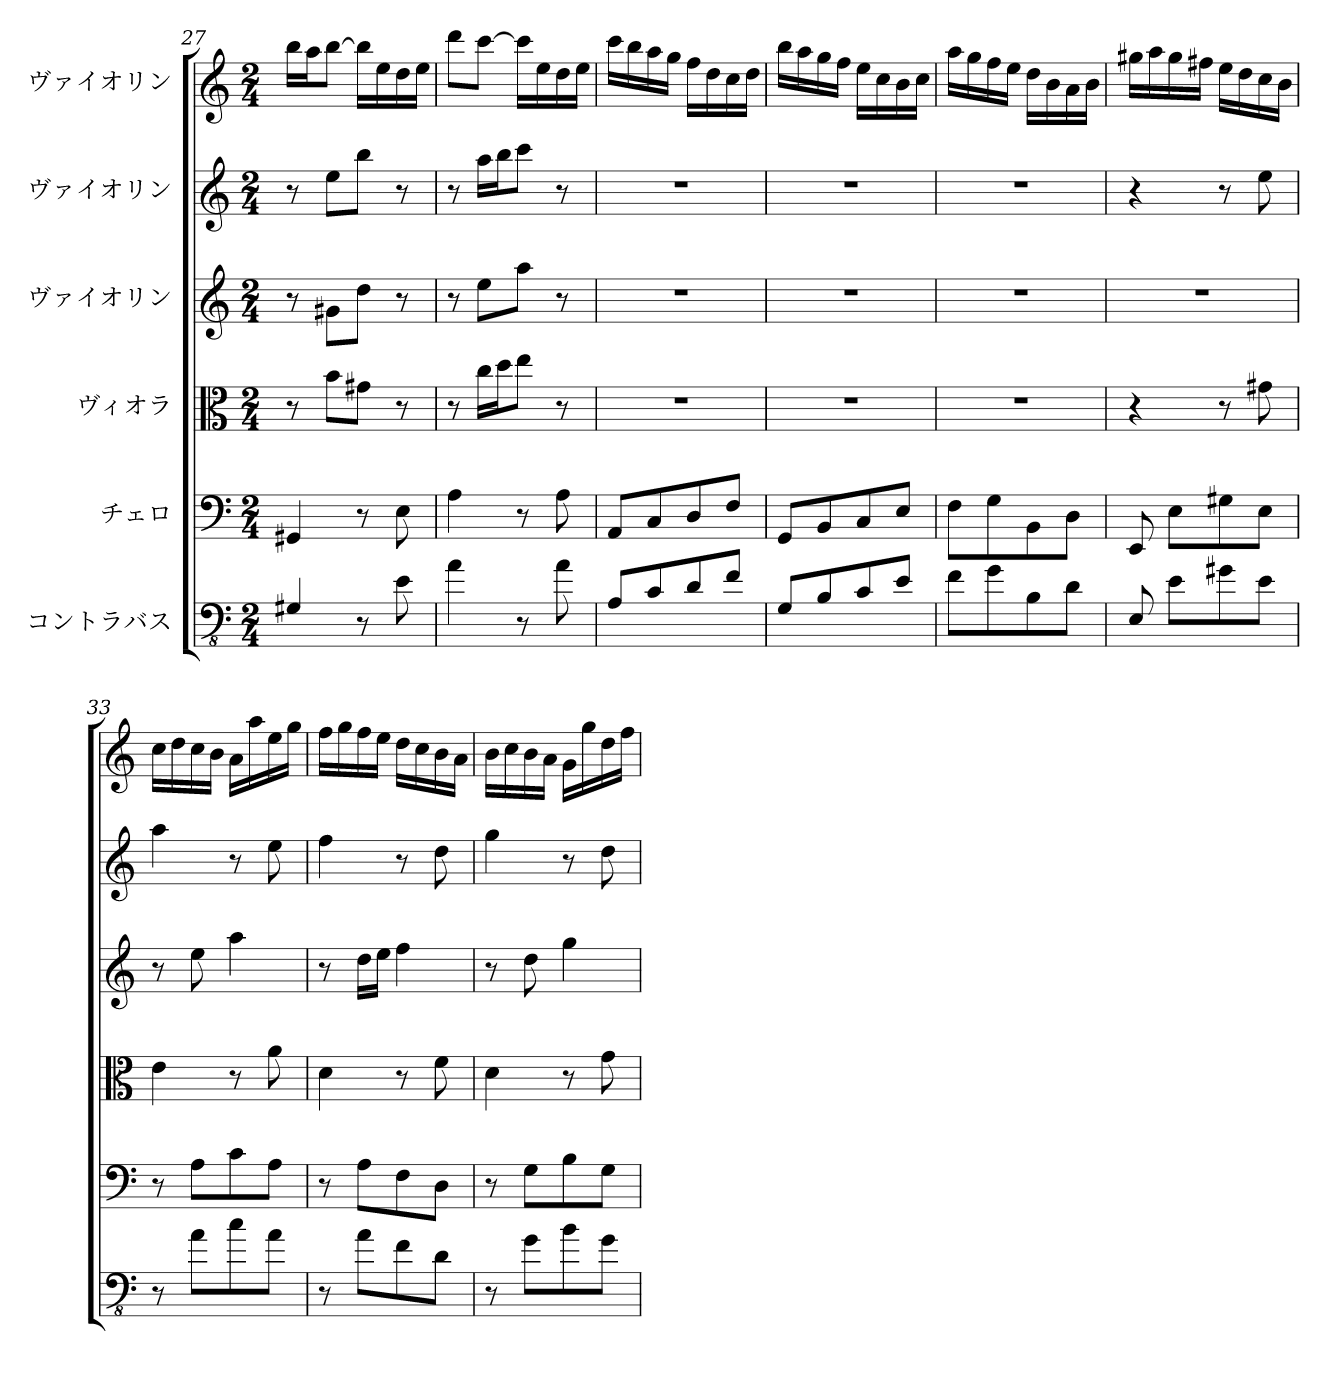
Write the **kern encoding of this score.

**kern	**kern	**kern	**kern	**kern	**kern
*part6	*part5	*part4	*part3	*part2	*part1
*staff6	*staff5	*staff4	*staff3	*staff2	*staff1
*I"コントラバス	*I"チェロ	*I"ヴィオラ	*I"ヴァイオリン	*I"ヴァイオリン	*I"ヴァイオリン
*clefFv4	*clefF4	*clefC3	*clefG2	*clefG2	*clefG2
*ITrd7c12	*	*	*	*	*
*k[]	*k[]	*k[]	*k[]	*k[]	*k[]
*M2/4	*M2/4	*M2/4	*M2/4	*M2/4	*M2/4
=27	=27	=27	=27	=27	=27
4GGG#X/	4GG#X/	8r	8r	8r	16bb\LL
.	.	.	.	.	16aa\J
.	.	8b\L	8g#X\L	8ee\L	[8bb\J
8r	8r	8g#X\J	8dd\J	8bb\J	16bb\LL]
.	.	.	.	.	16ee\
8EE\	8E\	8r	8r	8r	16dd\
.	.	.	.	.	16ee\JJ
!!LO:LB:g=z
=28	=28	=28	=28	=28	=28
4AA\	4A\	8r	8r	8r	8ddd\L
.	.	16cc\LL	8ee\L	16aa\LL	[8ccc\J
.	.	16dd\J	.	16bb\J	.
8r	8r	8ee\J	8aa\J	8ccc\J	16ccc\LL]
.	.	.	.	.	16ee\
8AA\	8A\	8r	8r	8r	16dd\
.	.	.	.	.	16ee\JJ
=29	=29	=29	=29	=29	=29
8AAA/L	8AA/L	2r	2r	2r	16ccc\LL
.	.	.	.	.	16bb\
8CC/	8C/	.	.	.	16aa\
.	.	.	.	.	16gg\JJ
8DD/	8D/	.	.	.	16ff\LL
.	.	.	.	.	16dd\
8FF/J	8F/J	.	.	.	16cc\
.	.	.	.	.	16dd\JJ
=30	=30	=30	=30	=30	=30
8GGG/L	8GG/L	2r	2r	2r	16bb\LL
.	.	.	.	.	16aa\
8BBB/	8BB/	.	.	.	16gg\
.	.	.	.	.	16ff\JJ
8CC/	8C/	.	.	.	16ee\LL
.	.	.	.	.	16cc\
8EE/J	8E/J	.	.	.	16b\
.	.	.	.	.	16cc\JJ
=31	=31	=31	=31	=31	=31
8FF\L	8F\L	2r	2r	2r	16aa\LL
.	.	.	.	.	16gg\
8GG\	8G\	.	.	.	16ff\
.	.	.	.	.	16ee\JJ
8BBB\	8BB\	.	.	.	16dd\LL
.	.	.	.	.	16b\
8DD\J	8D\J	.	.	.	16a\
.	.	.	.	.	16b\JJ
=32	=32	=32	=32	=32	=32
8EEE/	8EE/	4r	2r	4r	16gg#X\LL
.	.	.	.	.	16aa\
8EE\L	8E\L	.	.	.	16gg#\
.	.	.	.	.	16ff#X\JJ
8GG#X\	8G#X\	8r	.	8r	16ee\LL
.	.	.	.	.	16dd\
8EE\J	8E\J	8g#X\	.	8ee\	16cc\
.	.	.	.	.	16b\JJ
!!LO:PB:g=z
=33	=33	=33	=33	=33	=33
8r	8r	4e\	8r	4aa\	16cc\LL
.	.	.	.	.	16dd\
8AA\L	8A\L	.	8ee\	.	16cc\
.	.	.	.	.	16b\JJ
8C\	8c\	8r	4aa\	8r	16a\LL
.	.	.	.	.	16aa\
8AA\J	8A\J	8a\	.	8ee\	16ee\
.	.	.	.	.	16gg\JJ
=34	=34	=34	=34	=34	=34
8r	8r	4d\	8r	4ff\	16ff\LL
.	.	.	.	.	16gg\
8AA\L	8A\L	.	16dd\LL	.	16ff\
.	.	.	16ee\JJ	.	16ee\JJ
8FF\	8F\	8r	4ff\	8r	16dd\LL
.	.	.	.	.	16cc\
8DD\J	8D\J	8f\	.	8dd\	16b\
.	.	.	.	.	16a\JJ
=35	=35	=35	=35	=35	=35
8r	8r	4d\	8r	4gg\	16b\LL
.	.	.	.	.	16cc\
8GG\L	8G\L	.	8dd\	.	16b\
.	.	.	.	.	16a\JJ
8BB\	8B\	8r	4gg\	8r	16g\LL
.	.	.	.	.	16gg\
8GG\J	8G\J	8g\	.	8dd\	16dd\
.	.	.	.	.	16ff\JJ
=	=	=	=	=	=
*-	*-	*-	*-	*-	*-
